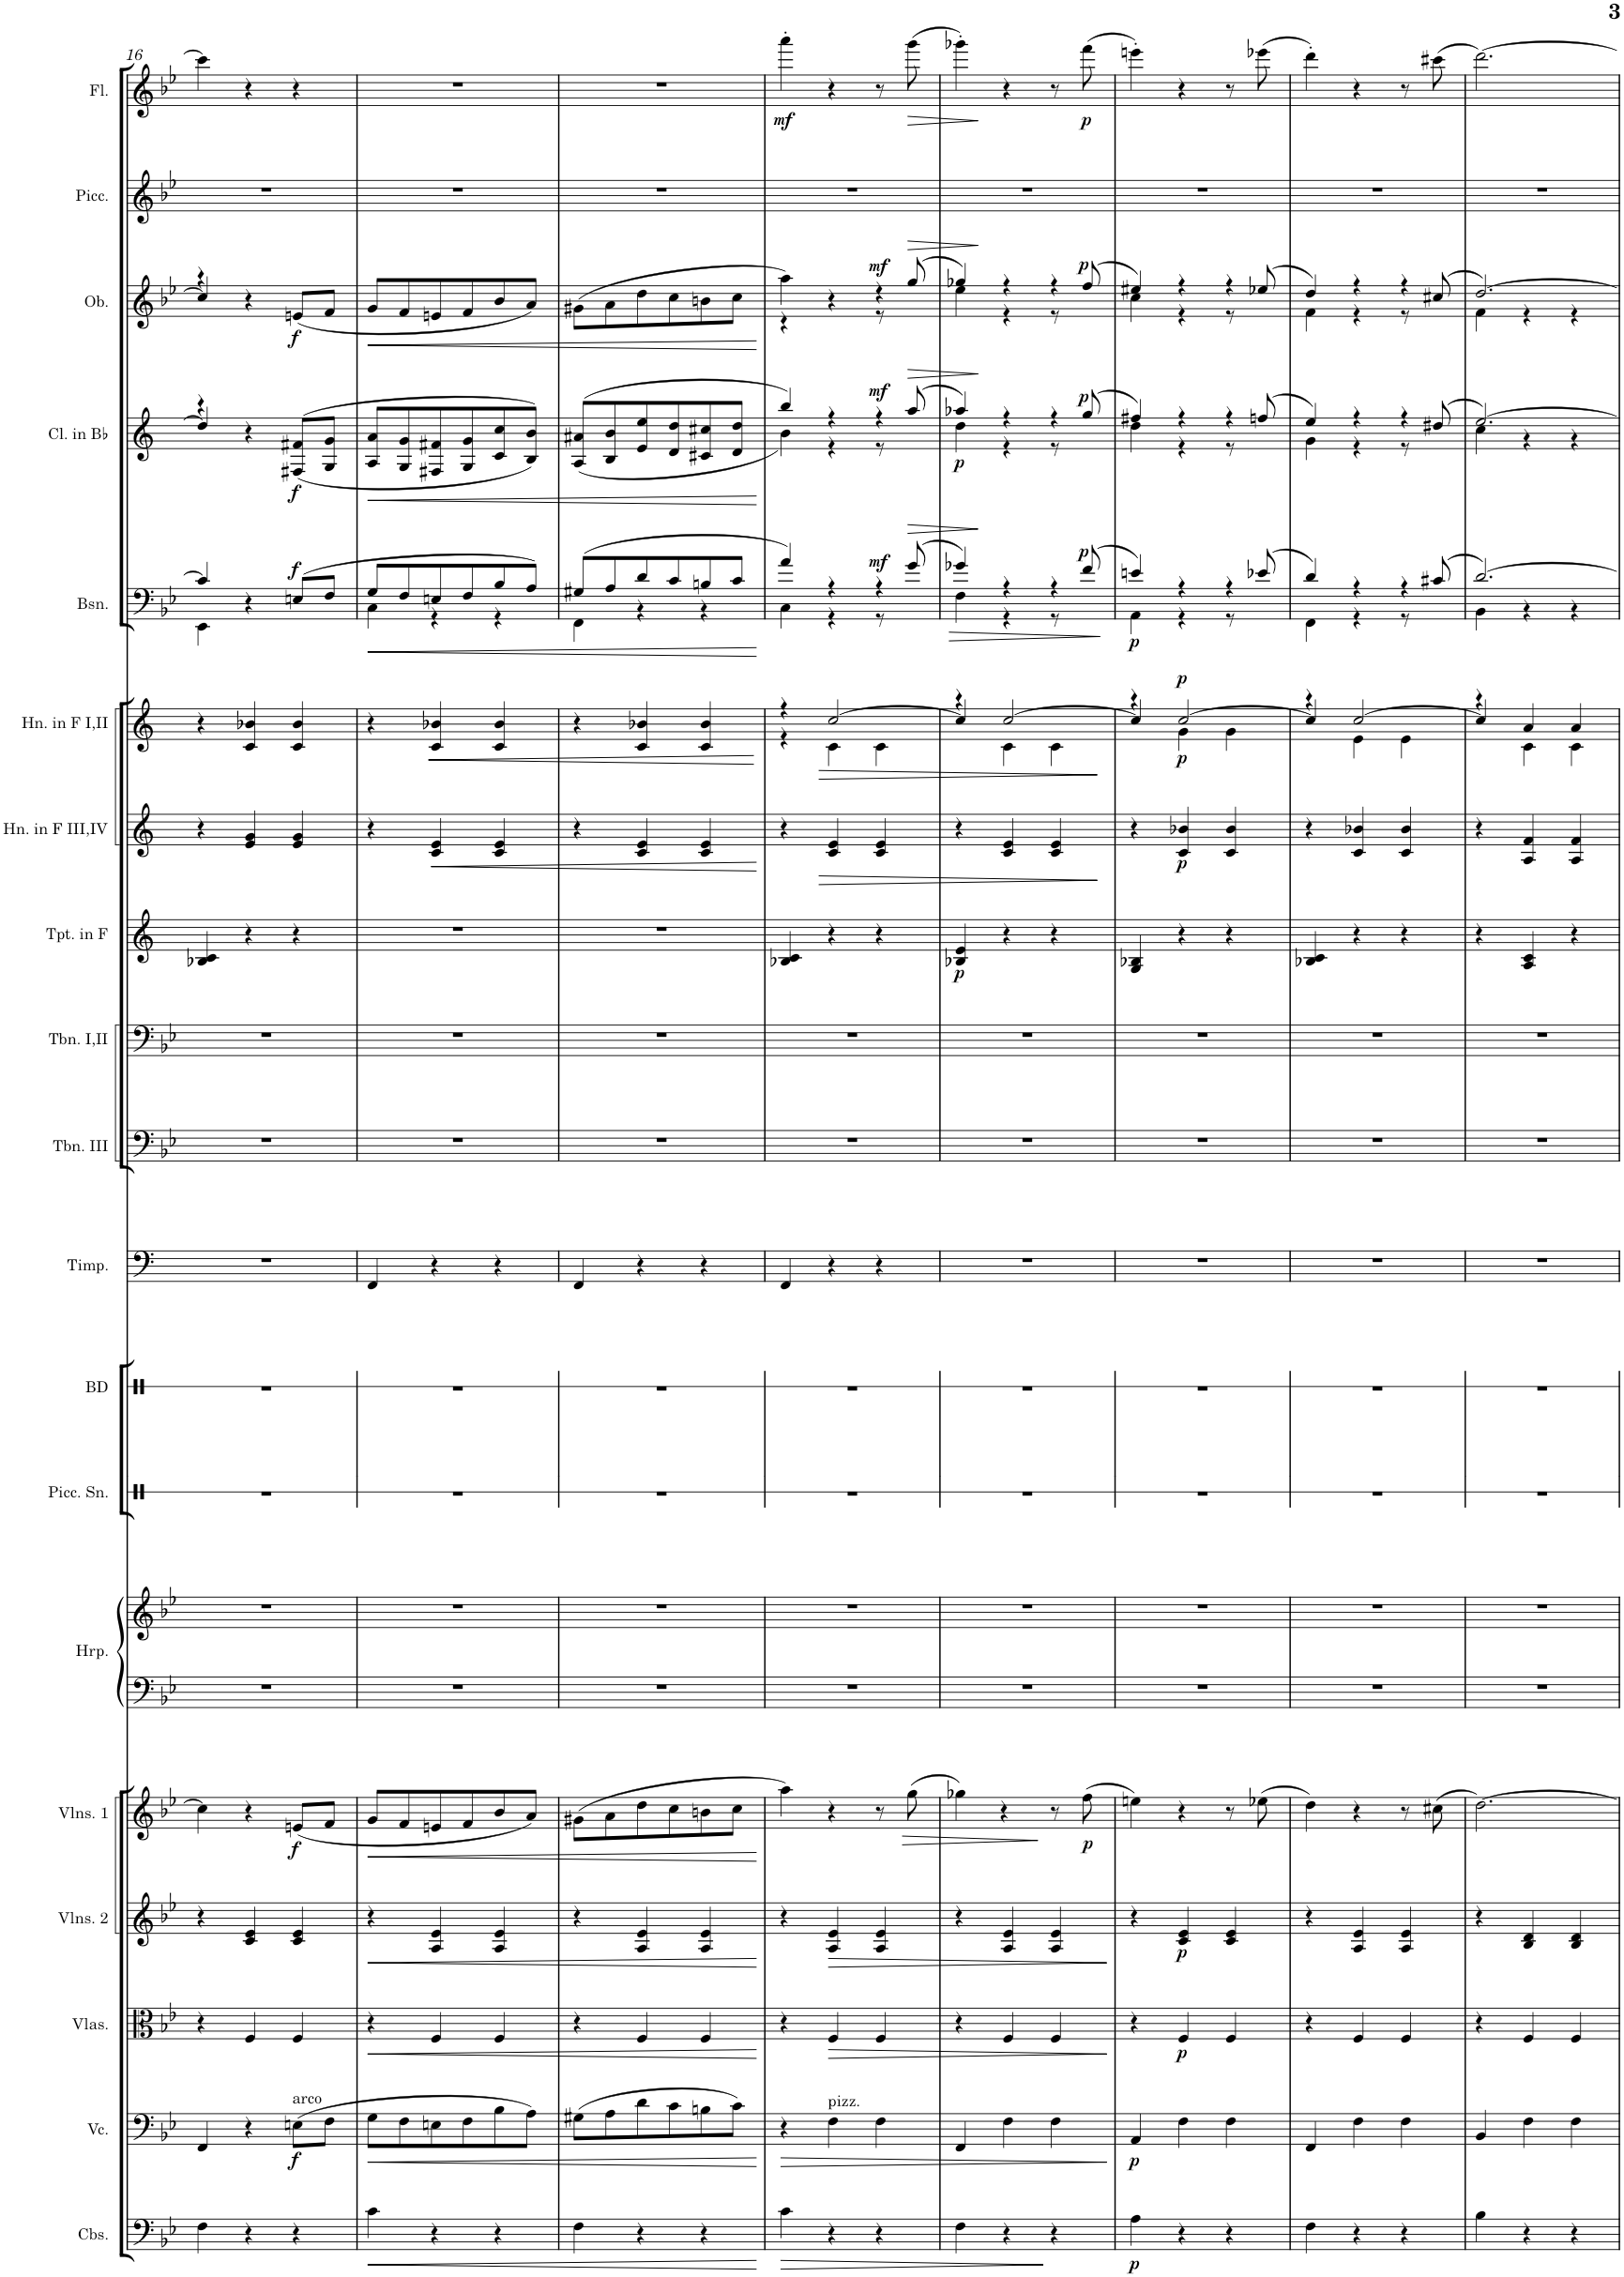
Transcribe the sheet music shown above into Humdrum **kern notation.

**kern	**dynam	**kern	**dynam	**kern	**dynam	**kern	**dynam	**kern	**dynam	**kern	**kern	**kern	**kern	**kern	**kern	**kern	**kern	**dynam	**kern	**dynam	**kern	**dynam	**kern	**dynam	**kern	**dynam	**kern	**dynam	**kern	**kern	**dynam
*part19	*part19	*part18	*part18	*part17	*part17	*part16	*part16	*part15	*part15	*part14	*part14	*part13	*part12	*part11	*part10	*part9	*part8	*part8	*part7	*part7	*part6	*part6	*part5	*part5	*part4	*part4	*part3	*part3	*part2	*part1	*part1
*staff20	*staff20	*staff19	*staff19	*staff18	*staff18	*staff17	*staff17	*staff16	*staff16	*staff15	*staff14	*staff13	*staff12	*staff11	*staff10	*staff9	*staff8	*staff8	*staff7	*staff7	*staff6	*staff6	*staff5	*staff5	*staff4	*staff4	*staff3	*staff3	*staff2	*staff1	*staff1
*I"Contrabasses	*	*I"Violoncello	*	*I"Violas	*	*I"Violins 2	*	*I"Violins 1	*	*I"Harp	*	*I"Piccolo Snare	*I"Bass Drum	*I"Timpani	*I"Trombone III	*I"Trombone I,II	*I"Trumpet in F	*	*I"Horn in F III, IV	*	*I"Horn in F I, II	*	*I"Bassoon	*	*I"Clarinet in Bb	*	*I"Oboe	*	*I"Piccolo	*I"Flute	*
*I'Cbs.	*	*I'Vc.	*	*I'Vlas.	*	*I'Vlns. 2	*	*I'Vlns. 1	*	*I'Hrp.	*	*I'Picc. Sn.	*I'BD	*I'Timp.	*I'Tbn. III	*I'Tbn. I,II	*I'Tpt. in F	*	*I'Hn. in F III,IV	*	*I'Hn. in F I,II	*	*I'Bsn.	*	*I'Cl. in Bb	*	*I'Ob.	*	*I'Picc.	*I'Fl.	*
!!LO:PB:g=z
*clefF4	*	*clefF4	*	*clefC3	*	*clefG2	*	*clefG2	*	*clefF4	*clefG2	*clefX	*clefX	*clefF4	*clefF4	*clefF4	*clefG2	*	*clefG2	*	*clefG2	*	*clefF4	*	*clefG2	*	*clefG2	*	*clefG2	*clefG2	*
*Trd7c12	*	*	*	*	*	*	*	*	*	*	*	*	*	*	*	*	*Trd-3c-5	*	*Trd4c7	*	*Trd4c7	*	*	*	*Trd1c2	*	*	*	*Trd-7c-12	*	*
*k[b-e-]	*	*k[b-e-]	*	*k[b-e-]	*	*k[b-e-]	*	*k[b-e-]	*	*k[b-e-]	*k[b-e-]	*k[]	*k[]	*k[]	*k[b-e-]	*k[b-e-]	*k[]	*	*k[]	*	*k[]	*	*k[b-e-]	*	*k[]	*	*k[b-e-]	*	*k[b-e-]	*k[b-e-]	*
*M3/4	*	*M3/4	*	*M3/4	*	*M3/4	*	*M3/4	*	*M3/4	*M3/4	*M3/4	*M3/4	*M3/4	*M3/4	*M3/4	*M3/4	*	*M3/4	*	*M3/4	*	*M3/4	*	*M3/4	*	*M3/4	*	*M3/4	*M3/4	*
=16	=16	=16	=16	=16	=16	=16	=16	=16	=16	=16	=16	=16	=16	=16	=16	=16	=16	=16	=16	=16	=16	=16	=16	=16	=16	=16	=16	=16	=16	=16	=16
*	*	*	*	*	*	*	*	*	*	*	*	*	*	*	*	*	*	*	*	*	*	*	*^	*	*^	*	*^	*	*	*	*
4F\	.	4FF/	.	4r	.	4r	.	4cc\]	.	2.r	2.r	2.r	2.r	2.r	2.r	2.r	4B-X/ 4c/	.	4r	.	4r	.	4c/]	4EE-\	.	4r	4dd/]	.	4r	4cc/]	.	2.r	4ccc\]	.
4r	.	4r	.	4F/	.	4c/ 4e-/	.	4r	.	.	.	.	.	.	.	.	4r	.	4e/ 4g/	.	4c/ 4b-X/	.	4r	2ryy	.	4r	2ryy	.	4r	2ryy	.	.	4r	.
!	!	!LO:TX:a:t=arco	!	!	!	!	!	!	!	!	!	!	!	!	!	!	!	!	!	!	!	!	!	!	!	!	!	!	!	!	!	!	!	!
!	!	!	!LO:DY:b	!	!	!	!	!	!LO:DY:b	!	!	!	!	!	!	!	!	!	!	!	!	!	!	!	!LO:DY:a	!	!	!LO:DY:b	!	!	!LO:DY:b	!	!	!
4r	.	(8En\L	f	4F/	.	4c/ 4e-/	.	(8en/L	f	.	.	.	.	.	.	.	4r	.	4e/ 4g/	.	4c/ 4b-/	.	(>8En/L	.	f	(>(8F#X/ 8f#X/L	.	f	(<8en/L	.	f	.	4r	.
.	.	8F\J	.	.	.	.	.	8f/J	.	.	.	.	.	.	.	.	.	.	.	.	.	.	8F/J	.	.	8G/ 8g/J	.	.	8f/J	.	.	.	.	.
*	*	*	*	*	*	*	*	*	*	*	*	*	*	*	*	*	*	*	*	*	*	*	*	*	*	*v	*v	*	*	*	*	*	*	*
*	*	*	*	*	*	*	*	*	*	*	*	*	*	*	*	*	*	*	*	*	*	*	*	*	*	*	*	*v	*v	*	*	*	*
=17	=17	=17	=17	=17	=17	=17	=17	=17	=17	=17	=17	=17	=17	=17	=17	=17	=17	=17	=17	=17	=17	=17	=17	=17	=17	=17	=17	=17	=17	=17	=17	=17
!	!LO:HP:b	!	!LO:HP:b	!	!LO:HP:b	!	!LO:HP:b	!	!LO:HP:b	!	!	!	!	!	!	!	!	!	!	!	!	!	!	!	!LO:HP:b	!	!LO:HP:b	!	!LO:HP:b	!	!	!
4c\	<	8G\L	<	4r	<	4r	<	8g/L	<	2.r	2.r	2.r	2.r	4FF/	2.r	2.r	2.r	.	4r	.	4r	.	8G/L	4C\	<	8A/ 8a/L	<	8g/L	<	2.r	2.r	.
.	.	8F\	.	.	.	.	.	8f/	.	.	.	.	.	.	.	.	.	.	.	.	.	.	8F/	.	.	8G/ 8g/	.	8f/	.	.	.	.
!	!	!	!	!	!	!	!	!	!	!	!	!	!	!	!	!	!	!	!	!LO:HP:b	!	!LO:HP:b	!	!	!	!	!	!	!	!	!	!
4r	.	8En\	.	4F/	.	4A/ 4e-/	.	8en/	.	.	.	.	.	4r	.	.	.	.	4c/ 4e/	<	4c/ 4b-X/	<	8En/	4r	.	8F#X/ 8f#X/	.	8en/	.	.	.	.
.	.	8F\	.	.	.	.	.	8f/	.	.	.	.	.	.	.	.	.	.	.	.	.	.	8F/	.	.	8G/ 8g/	.	8f/	.	.	.	.
4r	.	8B-\	.	4F/	.	4A/ 4e-/	.	8b-/	.	.	.	.	.	4r	.	.	.	.	4c/ 4e/	.	4c/ 4b-/	.	8B-/	4r	.	8c/ 8cc/	.	8b-/	.	.	.	.
.	.	8A\J)	.	.	.	.	.	8a/J)	.	.	.	.	.	.	.	.	.	.	.	.	.	.	8A/J)	.	.	8B/ 8b/J))	.	8a/J)	.	.	.	.
=18	=18	=18	=18	=18	=18	=18	=18	=18	=18	=18	=18	=18	=18	=18	=18	=18	=18	=18	=18	=18	=18	=18	=18	=18	=18	=18	=18	=18	=18	=18	=18	=18
4F\	.	(8G#X\L	.	4r	.	4r	.	(8g#X\L	.	2.r	2.r	2.r	2.r	4FF/	2.r	2.r	2.r	.	4r	.	4r	.	(8G#X/L	4FF\	.	((8A/ 8a#X/L	.	(8g#X\L	.	2.r	2.r	.
.	.	8A\	.	.	.	.	.	8a\	.	.	.	.	.	.	.	.	.	.	.	.	.	.	8A/	.	.	8B/ 8b/	.	8a\	.	.	.	.
4r	.	8d\	.	4F/	.	4A/ 4e-/	.	8dd\	.	.	.	.	.	4r	.	.	.	.	4c/ 4e/	.	4c/ 4b-X/	.	8d/	4r	.	8e/ 8ee/	.	8dd\	.	.	.	.
.	.	8c\	.	.	.	.	.	8cc\	.	.	.	.	.	.	.	.	.	.	.	.	.	.	8c/	.	.	8d/ 8dd/	.	8cc\	.	.	.	.
4r	.	8Bn\	.	4F/	.	4A/ 4e-/	.	8bn\	.	.	.	.	.	4r	.	.	.	.	4c/ 4e/	.	4c/ 4b-/	.	8Bn/	4r	.	8c#X/ 8cc#X/	.	8bn\	.	.	.	.
.	.	8c\J)	.	.	.	.	.	8cc\J	.	.	.	.	.	.	.	.	.	.	.	.	.	.	8c/J	.	.	8d/ 8dd/J	.	8cc\J	.	.	.	.
*	*	*	*	*	*	*	*	*	*	*	*	*	*	*	*	*	*	*	*	*	*	*	*v	*v	*	*	*	*	*	*	*	*
.	[	.	[	.	[	.	[	.	[	.	.	.	.	.	.	.	.	.	.	[	.	[	.	[	.	[	.	[	.	.	.
=19	=19	=19	=19	=19	=19	=19	=19	=19	=19	=19	=19	=19	=19	=19	=19	=19	=19	=19	=19	=19	=19	=19	=19	=19	=19	=19	=19	=19	=19	=19	=19
!	!LO:HP:b	!	!LO:HP:b	!	!	!	!	!	!	!	!	!	!	!	!	!	!	!	!	!	!	!	!	!	!	!	!	!	!	!	!LO:DY:b
*	*	*	*	*	*	*	*	*	*	*	*	*	*	*	*	*	*	*	*	*	*^	*	*^	*	*^	*	*^	*	*	*	*
4c\	>	4r	>	4r	.	4r	.	4aa\)	.	2.r	2.r	2.r	2.r	4FF/	2.r	2.r	4B-X/ 4c/	.	4r	.	4r	4r	.	4a/)	4C\	.	4bb/)	4b\)	.	4aa\)	4r	.	2.r	4aaa'\	mf
!	!	!LO:TX:a:t=pizz.	!	!	!	!	!	!	!	!	!	!	!	!	!	!	!	!	!	!	!	!	!	!	!	!	!	!	!	!	!	!	!	!	!
!	!	!	!	!	!LO:HP:b	!	!LO:HP:b	!	!	!	!	!	!	!	!	!	!	!	!	!LO:HP:b	!	!	!LO:HP:b	!	!	!	!	!	!	!	!	!	!	!	!
4r	.	4F\	.	4F/	>	4A/ 4e-/	>	4r	.	.	.	.	.	4r	.	.	4r	.	4c/ 4e/	>	4c\	[2cc/	>	4r	4r	.	4r	4r	.	4r	4ryy	.	.	4r	.
!	!	!	!	!	!	!	!	!	!	!	!	!	!	!	!	!	!	!	!	!	!	!	!	!	!	!LO:DY:a	!	!	!LO:DY:a	!	!	!LO:DY:a	!	!	!
4r	.	4F\	.	4F/	.	4A/ 4e-/	.	8r	.	.	.	.	.	4r	.	.	4r	.	4c/ 4e/	.	4c\	.	.	4r	8r	mf	4r	8r	mf	4r	8r	mf	.	8r	.
!	!	!	!	!	!	!	!	!	!LO:HP:b	!	!	!	!	!	!	!	!	!	!	!	!	!	!	!	!	!LO:HP:b	!	!	!LO:HP:b	!	!	!LO:HP:b	!	!	!LO:HP:b
.	.	.	.	.	.	.	.	(8gg\	>	.	.	.	.	.	.	.	.	.	.	.	.	.	.	.	(>8g/	>	.	(>8aa/	>	.	(>8gg/	>	.	(8ggg\	>
=20	=20	=20	=20	=20	=20	=20	=20	=20	=20	=20	=20	=20	=20	=20	=20	=20	=20	=20	=20	=20	=20	=20	=20	=20	=20	=20	=20	=20	=20	=20	=20	=20	=20	=20	=20
!	!	!	!	!	!	!	!	!	!	!	!	!	!	!	!	!	!	!LO:DY:b	!	!	!	!	!	!	!	!LO:HP:b	!	!	!LO:DY:b	!	!	!	!	!	!
4F\	.	4FF/	.	4r	.	4r	.	4gg-X\)	.	2.r	2.r	2.r	2.r	2.r	2.r	2.r	4B-X/ 4e/	p	4r	.	4r	4cc/]	.	4g-X/)	4F\	>	4aa-X/)	4dd\	p	4gg-X/)	4ee-\	.	2.r	4ggg-X'\)	.
4r	.	4F\	.	4F/	.	4A/ 4e-/	.	4r	.	.	.	.	.	.	.	.	4r	.	4c/ 4e/	.	4c\	[2cc/	.	4r	4r	]	4r	4r	]	4r	4r	]	.	4r	]
4r	]	4F\	.	4F/	.	4A/ 4e-/	.	8r	]	.	.	.	.	.	.	.	4r	.	4c/ 4e/	.	4c\	.	.	4r	8r	.	4r	8r	.	4r	8r	.	.	8r	.
!	!	!	!	!	!	!	!	!	!LO:DY:b	!	!	!	!	!	!	!	!	!	!	!	!	!	!	!	!	!LO:DY:a	!	!	!LO:DY:a	!	!	!LO:DY:a	!	!	!LO:DY:b
.	.	.	.	.	.	.	.	(8ff\	p	.	.	.	.	.	.	.	.	.	.	.	.	.	.	.	(>8f/	p	.	(>8gg/	p	.	(>8ff/	p	.	(8fff\	p
*	*	*	*	*	*	*	*	*	*	*	*	*	*	*	*	*	*	*	*	*	*v	*v	*	*	*	*	*v	*v	*	*v	*v	*	*	*	*
*	*	*	*	*	*	*	*	*	*	*	*	*	*	*	*	*	*	*	*	*	*	*	*v	*v	*	*	*	*	*	*	*	*
.	.	.	]	.	]	.	]	.	.	.	.	.	.	.	.	.	.	.	.	]	.	]	.	]	.	.	.	.	.	.	.
=21	=21	=21	=21	=21	=21	=21	=21	=21	=21	=21	=21	=21	=21	=21	=21	=21	=21	=21	=21	=21	=21	=21	=21	=21	=21	=21	=21	=21	=21	=21	=21
*	*	*	*	*	*	*	*	*	*	*	*	*	*	*	*	*	*	*	*	*	*^	*	*^	*	*^	*	*^	*	*	*	*
!	!LO:DY:b	!	!LO:DY:b	!	!	!	!	!	!	!	!	!	!	!	!	!	!	!	!	!	!	!	!	!	!	!LO:DY:b	!	!	!	!	!	!	!	!	!
4A\	p	4AA/	p	4r	.	4r	.	4een\)	.	2.r	2.r	2.r	2.r	2.r	2.r	2.r	4G/ 4B-X/	.	4r	.	4r	4cc/]	.	4en/)	4AA\	p	4ff#X/)	4dd\	.	4ee#X/)	4cc\	.	2.r	4eeen'\)	.
!	!	!	!	!	!LO:DY:b	!	!LO:DY:b	!	!	!	!	!	!	!	!	!	!	!	!	!LO:DY:b	!	!	!LO:DY:b	!	!	!	!	!	!	!	!	!	!	!	!
!	!	!	!	!	!	!	!	!	!	!	!	!	!	!	!	!	!	!	!	!	!	!	!LO:DY:n=1:a	!	!	!	!	!	!	!	!	!	!	!	!
4r	.	4F\	.	4F/	p	4c/ 4e-/	p	4r	.	.	.	.	.	.	.	.	4r	.	4c/ 4b-X/	p	4g\	[2cc/	p p	4r	4r	.	4r	4r	.	4r	4r	.	.	4r	.
4r	.	4F\	.	4F/	.	4c/ 4e-/	.	8r	.	.	.	.	.	.	.	.	4r	.	4c/ 4b-/	.	4g\	.	.	4r	8r	.	4r	8r	.	4r	8r	.	.	8r	.
.	.	.	.	.	.	.	.	(8ee-X\	.	.	.	.	.	.	.	.	.	.	.	.	.	.	.	.	(>8e-X/	.	.	(>8ffn/	.	.	(>8ee-X/	.	.	(8eee-X\	.
=22	=22	=22	=22	=22	=22	=22	=22	=22	=22	=22	=22	=22	=22	=22	=22	=22	=22	=22	=22	=22	=22	=22	=22	=22	=22	=22	=22	=22	=22	=22	=22	=22	=22	=22	=22
4F\	.	4FF/	.	4r	.	4r	.	4dd\)	.	2.r	2.r	2.r	2.r	2.r	2.r	2.r	4B-X/ 4c/	.	4r	.	4r	4cc/]	.	4d/)	4FF\	.	4ee/)	4g\	.	4dd/)	4f\	.	2.r	4ddd'\)	.
4r	.	4F\	.	4F/	.	4A/ 4e-/	.	4r	.	.	.	.	.	.	.	.	4r	.	4c/ 4b-X/	.	4e\	[2cc/	.	4r	4r	.	4r	4r	.	4r	4r	.	.	4r	.
4r	.	4F\	.	4F/	.	4A/ 4e-/	.	8r	.	.	.	.	.	.	.	.	4r	.	4c/ 4b-/	.	4e\	.	.	4r	8r	.	4r	8r	.	4r	8r	.	.	8r	.
.	.	.	.	.	.	.	.	(8cc#X\	.	.	.	.	.	.	.	.	.	.	.	.	.	.	.	.	(>8c#X/	.	.	(>8dd#X/	.	.	(>8cc#X/	.	.	(8ccc#X\	.
=23	=23	=23	=23	=23	=23	=23	=23	=23	=23	=23	=23	=23	=23	=23	=23	=23	=23	=23	=23	=23	=23	=23	=23	=23	=23	=23	=23	=23	=23	=23	=23	=23	=23	=23	=23
4B-\	.	4BB-/	.	4r	.	4r	.	[2.dd\)	.	2.r	2.r	2.r	2.r	2.r	2.r	2.r	4r	.	4r	.	4r	4cc/]	.	[2.d/)	4BB-\	.	[2.ee/)	4cc\	.	[2.dd/)	4f\	.	2.r	[2.ddd\)	.
4r	.	4F\	.	4F/	.	4B-/ 4d/	.	.	.	.	.	.	.	.	.	.	4A/ 4c/	.	4A/ 4f/	.	4c\	4a/	.	.	4r	.	.	4r	.	.	4r	.	.	.	.
4r	.	4F\	.	4F/	.	4B-/ 4d/	.	.	.	.	.	.	.	.	.	.	4r	.	4A/ 4f/	.	4c\	4a/	.	.	4r	.	.	4r	.	.	4r	.	.	.	.
*	*	*	*	*	*	*	*	*	*	*	*	*	*	*	*	*	*	*	*	*	*v	*v	*	*	*	*	*v	*v	*	*v	*v	*	*	*	*
*	*	*	*	*	*	*	*	*	*	*	*	*	*	*	*	*	*	*	*	*	*	*	*v	*v	*	*	*	*	*	*	*	*
=	=	=	=	=	=	=	=	=	=	=	=	=	=	=	=	=	=	=	=	=	=	=	=	=	=	=	=	=	=	=	=
*-	*-	*-	*-	*-	*-	*-	*-	*-	*-	*-	*-	*-	*-	*-	*-	*-	*-	*-	*-	*-	*-	*-	*-	*-	*-	*-	*-	*-	*-	*-	*-
